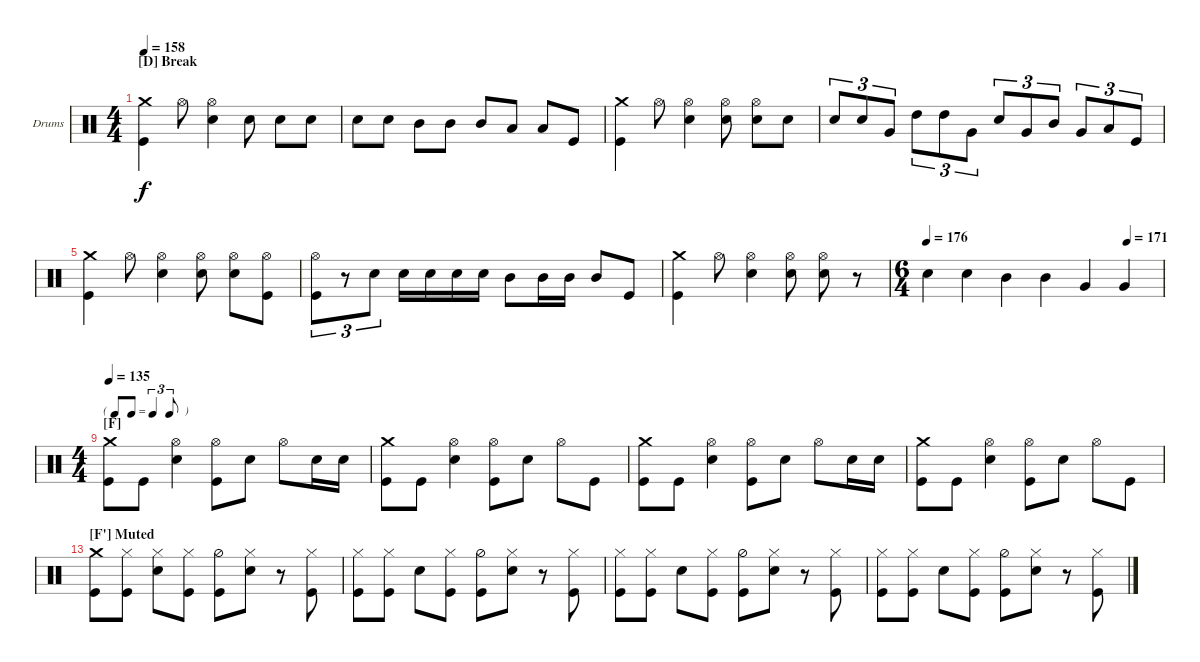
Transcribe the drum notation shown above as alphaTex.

\defaultSystemsLayout 4
\bracketExtendMode nobrackets
\firstSystemTrackNameOrientation horizontal
\otherSystemsTrackNameOrientation horizontal
\defaultBarNumberDisplay FirstOfSystem
\track ("Drum" "Drums") {instrument percussion}
\staff {score}
\articulation defaults
\ts (4 4)
\section ("D" "Break")
\scale
0.296651
\tempo 158
\accidentals auto
\clef neutral
\ottava regular
\simile none
\scale
0.209581
\ks c
("Kick (hit)" "Crash medium (hit)").4{dy f} "Hi-Hat (open)".8 ("Snare (hit) 2" "Hi-Hat (open)").4 "Snare (hit) 2".8 "Snare (hit) 2".8 "Snare (hit) 2".8 |
\scale
0.150718
\scale
0.239521 "Snare (hit) 2".8 "Snare (hit) 2".8 "Mid Tom (hit)".8 "Mid Tom (hit)".8 "Mid Tom (hit)".8 "Low Tom (hit)".8 "Low Tom (hit)".8 "Kick (hit)".8 |
\scale
0.401914
\scale
0.209581 ("Kick (hit)" "Crash medium (hit)").4 "Hi-Hat (open)".8 ("Snare (hit) 2" "Hi-Hat (open)").4 ("Snare (hit) 2" "Hi-Hat (open)").8 ("Snare (hit) 2" "Hi-Hat (open)").8 "Snare (hit) 2".8 |
\scale
0.150718
\scale
0.341317 "Snare (hit) 2".8{tu (3 2)} "Snare (hit) 2".8{tu (3 2)} "Very Low Tom (hit)".8{tu (3 2)} "High Tom (hit)".8{tu (3 2)} "High Tom (hit)".8{tu (3 2)} "Very Low Tom (hit)".8{tu (3 2)} "Snare (hit) 2".8{tu (3 2)} "Very Low Tom (hit)".8{tu (3 2)} "Mid Tom (hit)".8{tu (3 2)} "Very Low Tom (hit)".8{tu (3 2)} "Low Tom (hit)".8{tu (3 2)} "Kick (hit)".8{tu (3 2)} |
\scale
0.280543
\scale
0.20438 ("Kick (hit)" "Crash medium (hit)").4 "Hi-Hat (open)".8 ("Snare (hit) 2" "Hi-Hat (open)").4 ("Snare (hit) 2" "Hi-Hat (open)").8 ("Snare (hit) 2" "Hi-Hat (open)").8 ("Kick (hit)" "Hi-Hat (open)").8 |
\scale
0.142534
\scale
0.310949 ("Kick (hit)" "Hi-Hat (open)").8{tu (3 2)} r.8{tu (3 2)} "Snare (hit) 2".8{tu (3 2)} "Snare (hit) 2".16 "Snare (hit) 2".16 "Snare (hit) 2".16 "Snare (hit) 2".16 "Mid Tom (hit)".8 "Mid Tom (hit)".16 "Mid Tom (hit)".16 "Mid Tom (hit)".8 "Kick (hit)".8 |
\scale
0.38009
\scale
0.20438 ("Kick (hit)" "Crash medium (hit)").4 "Hi-Hat (open)".8 ("Snare (hit) 2" "Hi-Hat (open)").4 ("Snare (hit) 2" "Hi-Hat (open)").8 ("Snare (hit) 2" "Hi-Hat (open)").8 r.8 |
\ts (6 4)
\scale
0.196833
\tempo 176
\tempo (171 0.85)
\scale
0.280292 "Snare (hit) 2".4 "Snare (hit) 2".4 "Mid Tom (hit)".4 "Mid Tom (hit)".4 "Very Low Tom (hit)".4 "Very Low Tom (hit)".4 |
\ts (4 4)
\tf triplet8th
\section ("F" "")
\scale
0.275862
\tempo 135
\scale
0.295252 ("Kick (hit)" "Crash medium (hit)").8 "Kick (hit)".8 ("Snare (hit) 2" "Hi-Hat (open)").4 ("Kick (hit)" "Hi-Hat (open)").8 "Snare (hit) 2".8 "Hi-Hat (open)".8 "Snare (hit) 2".16 "Snare (hit) 2".16 |
\scale
0.241379
\scale
0.222552 ("Kick (hit)" "Crash medium (hit)").8 "Kick (hit)".8 ("Snare (hit) 2" "Hi-Hat (open)").4 ("Kick (hit)" "Hi-Hat (open)").8 "Snare (hit) 2".8 "Hi-Hat (open)".8 "Kick (hit)".8 |
\scale
0.241379
\scale
0.259644 ("Kick (hit)" "Crash medium (hit)").8 "Kick (hit)".8 ("Snare (hit) 2" "Hi-Hat (open)").4 ("Kick (hit)" "Hi-Hat (open)").8 "Snare (hit) 2".8 "Hi-Hat (open)".8 "Snare (hit) 2".16 "Snare (hit) 2".16 |
\scale
0.241379
\scale
0.222552 ("Kick (hit)" "Crash medium (hit)").8 "Kick (hit)".8 ("Snare (hit) 2" "Hi-Hat (open)").4 ("Kick (hit)" "Hi-Hat (open)").8 "Snare (hit) 2".8 "Hi-Hat (open)".8 "Kick (hit)".8 |
\section ("F'" "Muted")
\scale
0.25
\scale
0.25 ("Kick (hit)" "Crash medium (hit)").8 ("Kick (hit)" "Hi-Hat (closed)").8 ("Snare (hit) 2" "Hi-Hat (closed)").8 ("Kick (hit)" "Hi-Hat (closed)").8 ("Kick (hit)" "Hi-Hat (half)").8 ("Snare (hit) 2" "Hi-Hat (closed)").8 r.8 ("Kick (hit)" "Hi-Hat (closed)").8 |
\scale
0.25
\scale
0.25 ("Kick (hit)" "Hi-Hat (closed)").8 ("Kick (hit)" "Hi-Hat (closed)").8 "Snare (hit) 2".8 ("Kick (hit)" "Hi-Hat (closed)").8 ("Kick (hit)" "Hi-Hat (half)").8 ("Snare (hit) 2" "Hi-Hat (closed)").8 r.8 ("Kick (hit)" "Hi-Hat (closed)").8 |
\scale
0.25
\scale
0.25 ("Kick (hit)" "Hi-Hat (closed)").8 ("Kick (hit)" "Hi-Hat (closed)").8 "Snare (hit) 2".8 ("Kick (hit)" "Hi-Hat (closed)").8 ("Kick (hit)" "Hi-Hat (half)").8 ("Snare (hit) 2" "Hi-Hat (closed)").8 r.8 ("Kick (hit)" "Hi-Hat (closed)").8 |
\scale
0.25
\scale
0.25 ("Kick (hit)" "Hi-Hat (closed)").8 ("Kick (hit)" "Hi-Hat (closed)").8 "Snare (hit) 2".8 ("Kick (hit)" "Hi-Hat (closed)").8 ("Kick (hit)" "Hi-Hat (half)").8 ("Snare (hit) 2" "Hi-Hat (closed)").8 r.8 ("Kick (hit)" "Hi-Hat (closed)").8
